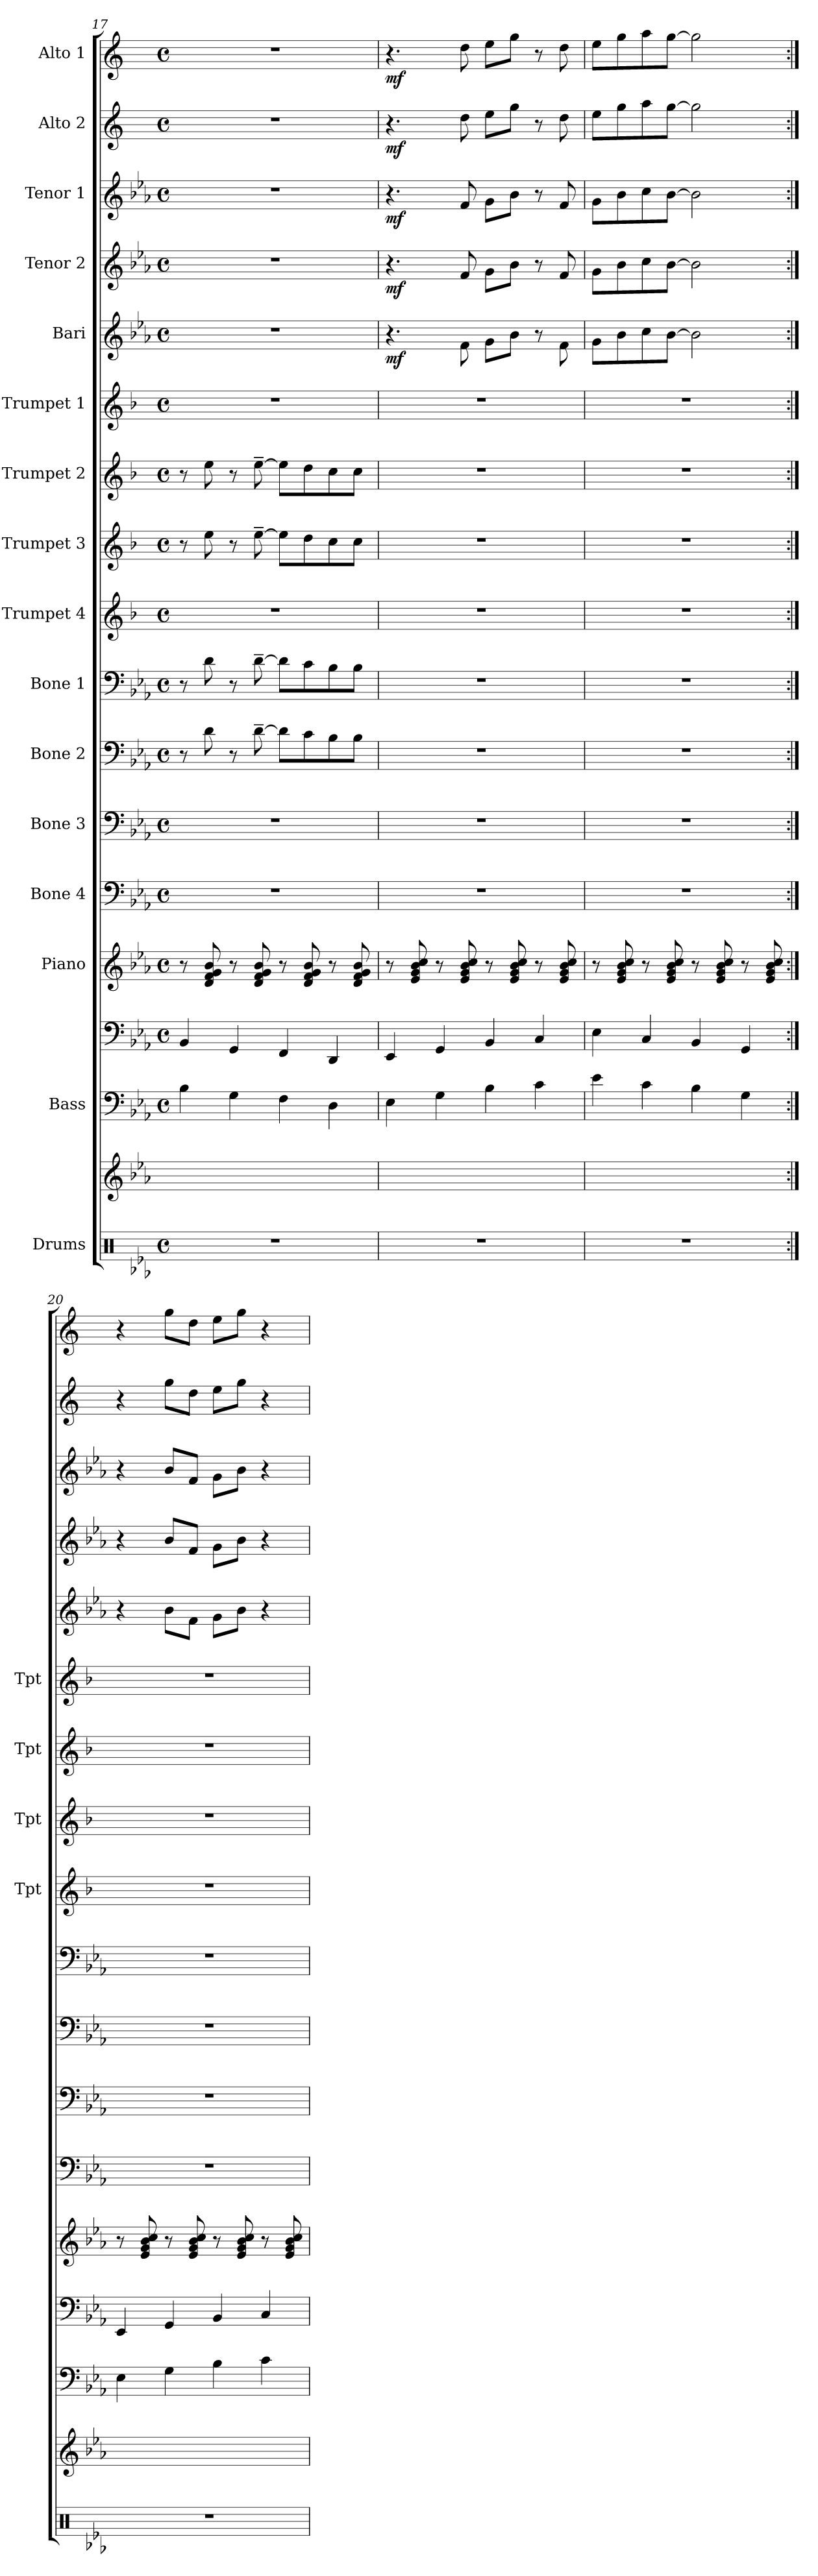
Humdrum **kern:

**kern	**kern	**kern	**kern	**kern	**kern	**kern	**kern	**kern	**kern	**kern	**kern	**kern	**kern	**dynam	**kern	**dynam	**kern	**dynam	**kern	**dynam	**kern	**dynam
*part18	*part17	*part16	*part15	*part14	*part13	*part12	*part11	*part10	*part9	*part8	*part7	*part6	*part5	*part5	*part4	*part4	*part3	*part3	*part2	*part2	*part1	*part1
*staff18	*staff17	*staff16	*staff15	*staff14	*staff13	*staff12	*staff11	*staff10	*staff9	*staff8	*staff7	*staff6	*staff5	*staff5	*staff4	*staff4	*staff3	*staff3	*staff2	*staff2	*staff1	*staff1
*I"Drums	*	*I"Bass	*	*I"Piano	*I"Bone 4	*I"Bone 3	*I"Bone 2	*I"Bone 1	*I"Trumpet 4	*I"Trumpet 3	*I"Trumpet 2	*I"Trumpet 1	*I"Bari	*	*I"Tenor 2	*	*I"Tenor 1	*	*I"Alto 2	*	*I"Alto 1	*
*	*	*	*	*	*	*	*	*	*I'Tpt	*I'Tpt	*I'Tpt	*I'Tpt	*	*	*	*	*	*	*	*	*	*
*clefX	*clefG2	*clefF4	*clefF4	*clefG2	*clefF4	*clefF4	*clefF4	*clefF4	*clefG2	*clefG2	*clefG2	*clefG2	*clefG2	*	*clefG2	*	*clefG2	*	*clefG2	*	*clefG2	*
*	*	*ITrd7c12	*	*	*	*	*	*	*ITrd1c2	*ITrd1c2	*ITrd1c2	*ITrd1c2	*ITrd12c21	*	*ITrd8c14	*	*ITrd8c14	*	*ITrd5c9	*	*ITrd5c9	*
*k[b-e-a-]	*k[b-e-a-]	*k[b-e-a-]	*k[b-e-a-]	*k[b-e-a-]	*k[b-e-a-]	*k[b-e-a-]	*k[b-e-a-]	*k[b-e-a-]	*k[b-e-a-]	*k[b-e-a-]	*k[b-e-a-]	*k[b-e-a-]	*k[b-e-a-]	*	*k[b-e-a-]	*	*k[b-e-a-]	*	*k[b-e-a-]	*	*k[b-e-a-]	*
*E-:	*E-:	*E-:	*E-:	*E-:	*E-:	*E-:	*E-:	*E-:	*E-:	*E-:	*E-:	*E-:	*E-:	*	*E-:	*	*E-:	*	*E-:	*	*E-:	*
*M4/4	*	*M4/4	*M4/4	*M4/4	*M4/4	*M4/4	*M4/4	*M4/4	*M4/4	*M4/4	*M4/4	*M4/4	*M4/4	*	*M4/4	*	*M4/4	*	*M4/4	*	*M4/4	*
*met(c)	*	*met(c)	*met(c)	*met(c)	*met(c)	*met(c)	*met(c)	*met(c)	*met(c)	*met(c)	*met(c)	*met(c)	*met(c)	*	*met(c)	*	*met(c)	*	*met(c)	*	*met(c)	*
=17	=17	=17	=17	=17	=17	=17	=17	=17	=17	=17	=17	=17	=17	=17	=17	=17	=17	=17	=17	=17	=17	=17
1r	1ryy	4BB-\	4BB-/	8r	1r	1r	8r	8r	1r	8r	8r	1r	1r	.	1r	.	1r	.	1r	.	1r	.
.	.	.	.	8d/ 8f/ 8g/ 8b-/	.	.	8d\	8d\	.	8dd\	8dd\	.	.	.	.	.	.	.	.	.	.	.
.	.	4GG\	4GG/	8r	.	.	8r	8r	.	8r	8r	.	.	.	.	.	.	.	.	.	.	.
.	.	.	.	8d/ 8f/ 8g/ 8b-/	.	.	[8d~>\	[8d~>\	.	[8dd~>\	[8dd~>\	.	.	.	.	.	.	.	.	.	.	.
.	.	4FF\	4FF/	8r	.	.	8d\L]	8d\L]	.	8dd\L]	8dd\L]	.	.	.	.	.	.	.	.	.	.	.
.	.	.	.	8d/ 8f/ 8g/ 8b-/	.	.	8c\	8c\	.	8cc\	8cc\	.	.	.	.	.	.	.	.	.	.	.
.	.	4DD\	4DD/	8r	.	.	8B-\	8B-\	.	8b-\	8b-\	.	.	.	.	.	.	.	.	.	.	.
.	.	.	.	8d/ 8f/ 8g/ 8b-/	.	.	8B-\J	8B-\J	.	8b-\J	8b-\J	.	.	.	.	.	.	.	.	.	.	.
=18	=18	=18	=18	=18	=18	=18	=18	=18	=18	=18	=18	=18	=18	=18	=18	=18	=18	=18	=18	=18	=18	=18
!	!	!	!	!	!	!	!	!	!	!	!	!	!	!LO:DY:b	!	!LO:DY:b	!	!LO:DY:b	!	!LO:DY:b	!	!LO:DY:b
1r	1ryy	4EE-\	4EE-/	8r	1r	1r	1r	1r	1r	1r	1r	1r	4.r	mf	4.r	mf	4.r	mf	4.r	mf	4.r	mf
.	.	.	.	8e-/ 8g/ 8b-/ 8cc/	.	.	.	.	.	.	.	.	.	.	.	.	.	.	.	.	.	.
.	.	4GG\	4GG/	8r	.	.	.	.	.	.	.	.	.	.	.	.	.	.	.	.	.	.
.	.	.	.	8e-/ 8g/ 8b-/ 8cc/	.	.	.	.	.	.	.	.	8F\	.	8F/	.	8F/	.	8f\	.	8f\	.
.	.	4BB-\	4BB-/	8r	.	.	.	.	.	.	.	.	8G\L	.	8G\L	.	8G\L	.	8g\L	.	8g\L	.
.	.	.	.	8e-/ 8g/ 8b-/ 8cc/	.	.	.	.	.	.	.	.	8B-\J	.	8B-\J	.	8B-\J	.	8b-\J	.	8b-\J	.
.	.	4C\	4C/	8r	.	.	.	.	.	.	.	.	8r	.	8r	.	8r	.	8r	.	8r	.
.	.	.	.	8e-/ 8g/ 8b-/ 8cc/	.	.	.	.	.	.	.	.	8F\	.	8F/	.	8F/	.	8f\	.	8f\	.
=19	=19	=19	=19	=19	=19	=19	=19	=19	=19	=19	=19	=19	=19	=19	=19	=19	=19	=19	=19	=19	=19	=19
1r	1ryy	4E-\	4E-\	8r	1r	1r	1r	1r	1r	1r	1r	1r	8G\L	.	8G\L	.	8G\L	.	8g\L	.	8g\L	.
.	.	.	.	8e-/ 8g/ 8b-/ 8cc/	.	.	.	.	.	.	.	.	8B-\	.	8B-\	.	8B-\	.	8b-\	.	8b-\	.
.	.	4C\	4C/	8r	.	.	.	.	.	.	.	.	8c\	.	8c\	.	8c\	.	8cc\	.	8cc\	.
.	.	.	.	8e-/ 8g/ 8b-/ 8cc/	.	.	.	.	.	.	.	.	[8B-\J	.	[8B-\J	.	[8B-\J	.	[8b-\J	.	[8b-\J	.
.	.	4BB-\	4BB-/	8r	.	.	.	.	.	.	.	.	2B-\]	.	2B-\]	.	2B-\]	.	2b-\]	.	2b-\]	.
.	.	.	.	8e-/ 8g/ 8b-/ 8cc/	.	.	.	.	.	.	.	.	.	.	.	.	.	.	.	.	.	.
.	.	4GG\	4GG/	8r	.	.	.	.	.	.	.	.	.	.	.	.	.	.	.	.	.	.
.	.	.	.	8e-/ 8g/ 8b-/ 8cc/	.	.	.	.	.	.	.	.	.	.	.	.	.	.	.	.	.	.
=20:|!	=20:|!	=20:|!	=20:|!	=20:|!	=20:|!	=20:|!	=20:|!	=20:|!	=20:|!	=20:|!	=20:|!	=20:|!	=20:|!	=20:|!	=20:|!	=20:|!	=20:|!	=20:|!	=20:|!	=20:|!	=20:|!	=20:|!
1r	1ryy	4EE-\	4EE-/	8r	1r	1r	1r	1r	1r	1r	1r	1r	4r	.	4r	.	4r	.	4r	.	4r	.
.	.	.	.	8e-/ 8g/ 8b-/ 8cc/	.	.	.	.	.	.	.	.	.	.	.	.	.	.	.	.	.	.
.	.	4GG\	4GG/	8r	.	.	.	.	.	.	.	.	8B-\L	.	8B-/L	.	8B-/L	.	8b-\L	.	8b-\L	.
.	.	.	.	8e-/ 8g/ 8b-/ 8cc/	.	.	.	.	.	.	.	.	8F\J	.	8F/J	.	8F/J	.	8f\J	.	8f\J	.
.	.	4BB-\	4BB-/	8r	.	.	.	.	.	.	.	.	8G\L	.	8G\L	.	8G\L	.	8g\L	.	8g\L	.
.	.	.	.	8e-/ 8g/ 8b-/ 8cc/	.	.	.	.	.	.	.	.	8B-\J	.	8B-\J	.	8B-\J	.	8b-\J	.	8b-\J	.
.	.	4C\	4C/	8r	.	.	.	.	.	.	.	.	4r	.	4r	.	4r	.	4r	.	4r	.
.	.	.	.	8e-/ 8g/ 8b-/ 8cc/	.	.	.	.	.	.	.	.	.	.	.	.	.	.	.	.	.	.
=	=	=	=	=	=	=	=	=	=	=	=	=	=	=	=	=	=	=	=	=	=	=
*-	*-	*-	*-	*-	*-	*-	*-	*-	*-	*-	*-	*-	*-	*-	*-	*-	*-	*-	*-	*-	*-	*-
